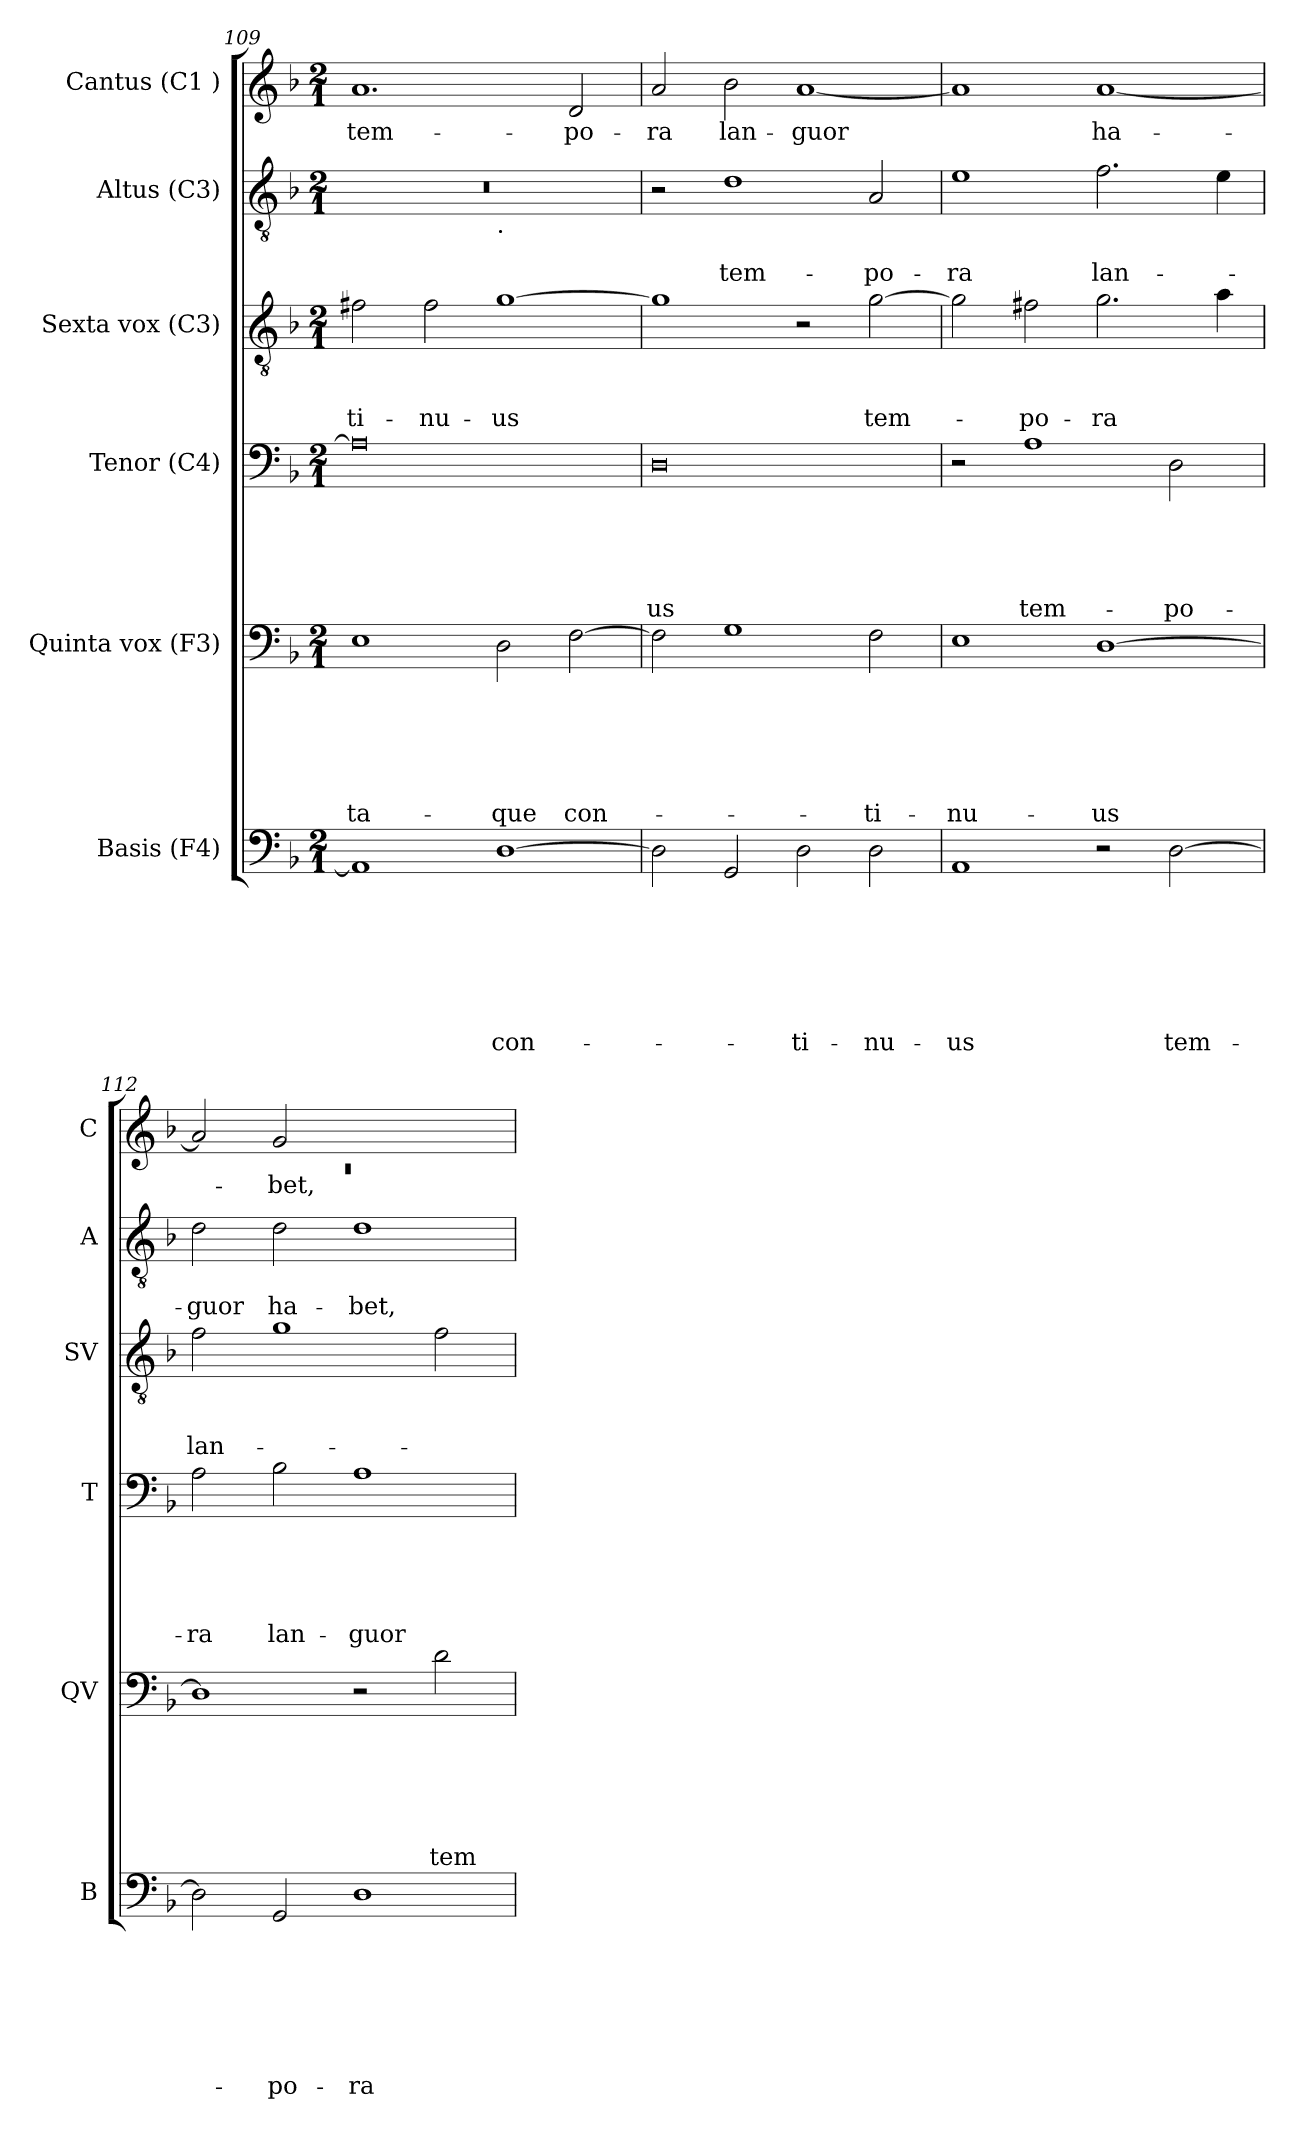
**kern	**text	**text	**text	**text	**text	**text	**text	**kern	**text	**text	**text	**text	**text	**text	**kern	**text	**text	**text	**text	**text	**kern	**text	**text	**text	**kern	**text	**text	**kern	**text
*part6	*part6	*part6	*part6	*part6	*part6	*part6	*part6	*part5	*part5	*part5	*part5	*part5	*part5	*part5	*part4	*part4	*part4	*part4	*part4	*part4	*part3	*part3	*part3	*part3	*part2	*part2	*part2	*part1	*part1
*staff6	*staff6	*staff6	*staff6	*staff6	*staff6	*staff6	*staff6	*staff5	*staff5	*staff5	*staff5	*staff5	*staff5	*staff5	*staff4	*staff4	*staff4	*staff4	*staff4	*staff4	*staff3	*staff3	*staff3	*staff3	*staff2	*staff2	*staff2	*staff1	*staff1
*I"Basis (F4)	*	*	*	*	*	*	*	*I"Quinta vox (F3)	*	*	*	*	*	*	*I"Tenor (C4)	*	*	*	*	*	*I"Sexta vox (C3)	*	*	*	*I"Altus (C3)	*	*	*I"Cantus (C1 )	*
*I'B	*	*	*	*	*	*	*	*I'QV	*	*	*	*	*	*	*I'T	*	*	*	*	*	*I'SV	*	*	*	*I'A	*	*	*I'C	*
*clefF4	*	*	*	*	*	*	*	*clefF4	*	*	*	*	*	*	*clefF4	*	*	*	*	*	*clefGv2	*	*	*	*clefGv2	*	*	*clefG2	*
*k[b-]	*	*	*	*	*	*	*	*k[b-]	*	*	*	*	*	*	*k[b-]	*	*	*	*	*	*k[b-]	*	*	*	*k[b-]	*	*	*k[b-]	*
*F:	*	*	*	*	*	*	*	*F:	*	*	*	*	*	*	*F:	*	*	*	*	*	*F:	*	*	*	*F:	*	*	*F:	*
*M2/1	*	*	*	*	*	*	*	*M2/1	*	*	*	*	*	*	*M2/1	*	*	*	*	*	*M2/1	*	*	*	*M2/1	*	*	*M2/1	*
=109	=109	=109	=109	=109	=109	=109	=109	=109	=109	=109	=109	=109	=109	=109	=109	=109	=109	=109	=109	=109	=109	=109	=109	=109	=109	=109	=109	=109	=109
!	!	!	!	!	!	!	!	!	!	!	!	!	!	!LO:LY:b	!	!	!	!	!	!	!	!	!	!LO:LY:b	!	!	!	!	!LO:LY:b
*	*	*	*	*	*	*	*	*	*	*	*	*	*	*	*	*	*	*	*	*	*	*	*	*	*^	*	*	*	*
1AA]	.	.	.	.	.	.	.	1E	.	.	.	.	.	-ta-	0A]	.	.	.	.	.	2f#\	.	.	-ti-	0r	1ryy	.	.	1.a	tem-
!	!	!	!	!	!	!	!	!	!	!	!	!	!	!	!	!	!	!	!	!	!	!	!	!LO:LY:b	!	!	!	!	!	!
.	.	.	.	.	.	.	.	.	.	.	.	.	.	.	.	.	.	.	.	.	2f#\	.	.	-nu-	.	.	.	.	.	.
!	!	!	!	!	!	!	!	!	!	!	!	!	!	!	!	!	!	!	!	!	!	!	!	!	!	!LO:TX:b:t=.	!	!	!	!
!	!	!	!	!	!	!	!LO:LY:b	!	!	!	!	!	!	!LO:LY:b	!	!	!	!	!	!	!	!	!	!LO:LY:b	!	!	!	!	!	!
[>1D	.	.	.	.	.	.	con-	2D\	.	.	.	.	.	-que	.	.	.	.	.	.	[>1g	.	.	-us	.	1ryy	.	.	.	.
!	!	!	!	!	!	!	!	!	!	!	!	!	!	!LO:LY:b	!	!	!	!	!	!	!	!	!	!	!	!	!	!	!	!LO:LY:b
.	.	.	.	.	.	.	.	[>2F\	.	.	.	.	.	con-	.	.	.	.	.	.	.	.	.	.	.	.	.	.	2d/	-po-
=110	=110	=110	=110	=110	=110	=110	=110	=110	=110	=110	=110	=110	=110	=110	=110	=110	=110	=110	=110	=110	=110	=110	=110	=110	=110	=110	=110	=110	=110	=110
!	!	!	!	!	!	!	!	!	!	!	!	!	!	!	!	!	!	!	!	!LO:LY:b:rj	!	!	!	!	!	!	!	!	!	!LO:LY:b
*	*	*	*	*	*	*	*	*	*	*	*	*	*	*	*	*	*	*	*	*	*	*	*	*	*v	*v	*	*	*	*
2D\]	.	.	.	.	.	.	.	2F\]	.	.	.	.	.	.	0D	.	.	.	.	-us	1g]	.	.	.	2r	.	.	2a/	-ra
!	!	!	!	!	!	!	!	!	!	!	!	!	!	!	!	!	!	!	!	!	!	!	!	!	!	!	!LO:LY:b	!	!LO:LY:b
2GG/	.	.	.	.	.	.	.	1G	.	.	.	.	.	.	.	.	.	.	.	.	.	.	.	.	1d	.	tem-	2b-\	lan-
!	!	!	!	!	!	!	!LO:LY:b	!	!	!	!	!	!	!	!	!	!	!	!	!	!	!	!	!	!	!	!	!	!LO:LY:b
2D\	.	.	.	.	.	.	-ti-	.	.	.	.	.	.	.	.	.	.	.	.	.	2r	.	.	.	.	.	.	[<1a	-guor
!	!	!	!	!	!	!	!LO:LY:b	!	!	!	!	!	!	!LO:LY:b	!	!	!	!	!	!	!	!	!	!LO:LY:b	!	!	!LO:LY:b	!	!
2D\	.	.	.	.	.	.	-nu-	2F\	.	.	.	.	.	-ti-	.	.	.	.	.	.	[>2g\	.	.	tem-	2A/	.	-po-	.	.
=111	=111	=111	=111	=111	=111	=111	=111	=111	=111	=111	=111	=111	=111	=111	=111	=111	=111	=111	=111	=111	=111	=111	=111	=111	=111	=111	=111	=111	=111
!	!	!	!	!	!	!	!LO:LY:b	!	!	!	!	!	!	!LO:LY:b	!	!	!	!	!	!	!	!	!	!	!	!	!LO:LY:b	!	!
1AA	.	.	.	.	.	.	-us	1E	.	.	.	.	.	-nu-	2r	.	.	.	.	.	2g\]	.	.	.	1e	.	-ra	1a]	.
!	!	!	!	!	!	!	!	!	!	!	!	!	!	!	!	!	!	!	!	!LO:LY:b	!	!	!	!LO:LY:b	!	!	!	!	!
.	.	.	.	.	.	.	.	.	.	.	.	.	.	.	1A	.	.	.	.	tem-	2f#\	.	.	-po-	.	.	.	.	.
!	!	!	!	!	!	!	!	!	!	!	!	!	!	!LO:LY:b	!	!	!	!	!	!	!	!	!	!LO:LY:b	!	!	!LO:LY:b	!	!LO:LY:b
2r	.	.	.	.	.	.	.	[>1D	.	.	.	.	.	-us	.	.	.	.	.	.	2.g\	.	.	-ra	2.f\	.	lan-	[>1a	ha-
!	!	!	!	!	!	!	!LO:LY:b	!	!	!	!	!	!	!	!	!	!	!	!	!LO:LY:b	!	!	!	!	!	!	!	!	!
[>2D\	.	.	.	.	.	.	tem-	.	.	.	.	.	.	.	2D\	.	.	.	.	-po-	.	.	.	.	.	.	.	.	.
.	.	.	.	.	.	.	.	.	.	.	.	.	.	.	.	.	.	.	.	.	4a\	.	.	.	4e\	.	.	.	.
!!LO:PB:g=z
=112	=112	=112	=112	=112	=112	=112	=112	=112	=112	=112	=112	=112	=112	=112	=112	=112	=112	=112	=112	=112	=112	=112	=112	=112	=112	=112	=112	=112	=112
*	*	*	*	*	*	*	*	*	*	*	*	*	*	*	*	*	*	*	*	*	*	*	*	*	*	*	*	*^	*
!	!	!	!	!	!	!	!	!	!	!	!	!	!	!	!	!	!	!	!	!LO:LY:b	!	!	!	!LO:LY:b	!	!	!LO:LY:b	!	!LO:N:vis=1	!
2D\]	.	.	.	.	.	.	.	1D]	.	.	.	.	.	.	2A\	.	.	.	.	-ra	2f\	.	.	lan-	2d\	.	-guor	2a/]	0rc	.
!	!	!	!	!	!	!	!LO:LY:b	!	!	!	!	!	!	!	!	!	!	!	!	!LO:LY:b	!	!	!	!	!	!	!LO:LY:b	!	!	!LO:LY:b
2GG/	.	.	.	.	.	.	-po-	.	.	.	.	.	.	.	2B-\	.	.	.	.	lan-	1g	.	.	.	2d\	.	ha-	2g/	.	-bet,
!	!	!	!	!	!	!	!LO:LY:b	!	!	!	!	!	!	!	!	!	!	!	!	!LO:LY:b	!	!	!	!	!	!	!LO:LY:b	!	!	!
1D	.	.	.	.	.	.	-ra	2r	.	.	.	.	.	.	1A	.	.	.	.	-guor	.	.	.	.	1d	.	-bet,	1ryy	.	.
!	!	!	!	!	!	!	!	!	!	!	!	!	!	!LO:LY:b	!	!	!	!	!	!	!	!	!	!	!	!	!	!	!	!
.	.	.	.	.	.	.	.	2d\	.	.	.	.	.	tem-	.	.	.	.	.	.	2f\	.	.	.	.	.	.	.	.	.
*	*	*	*	*	*	*	*	*	*	*	*	*	*	*	*	*	*	*	*	*	*	*	*	*	*	*	*	*v	*v	*
=	=	=	=	=	=	=	=	=	=	=	=	=	=	=	=	=	=	=	=	=	=	=	=	=	=	=	=	=	=
*-	*-	*-	*-	*-	*-	*-	*-	*-	*-	*-	*-	*-	*-	*-	*-	*-	*-	*-	*-	*-	*-	*-	*-	*-	*-	*-	*-	*-	*-
